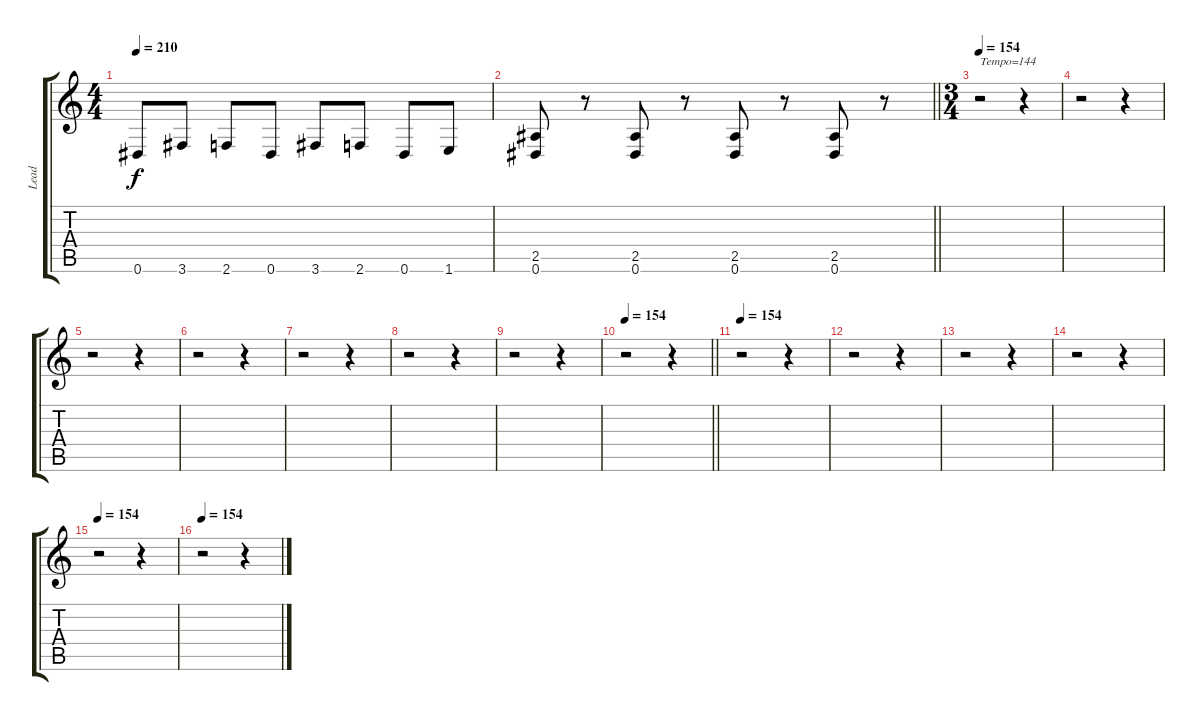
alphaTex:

\track ("Lead" "Lead") {instrument overdrivenguitar}
\staff {score tabs}
\tuning (Eb4 Bb3 Gb3 Db3 Ab2 Eb2) {hide}
\ts (4 4)
\tempo 210
\clef g2
\ks c
0.6.8{dy f} 3.6.8 2.6.8 0.6.8 3.6.8 2.6.8 0.6.8 1.6.8 |
\barLineRight lightlight
(2.5 0.6).8 r.8 (2.5 0.6).8 r.8 (2.5 0.6).8 r.8 (2.5 0.6).8 r.8 |
\ts (3 4)
\tempo 154
r.2{txt "Tempo=144"} r.4 |
r.2 r.4 |
r.2 r.4 |
r.2 r.4 |
r.2 r.4 |
r.2 r.4 |
r.2 r.4 |
\tempo 154
\barLineRight lightlight
r.2 r.4 |
\tempo 154
r.2 r.4 |
r.2 r.4 |
r.2 r.4 |
r.2 r.4 |
\tempo 154
r.2 r.4 |
\tempo 154
r.2 r.4
